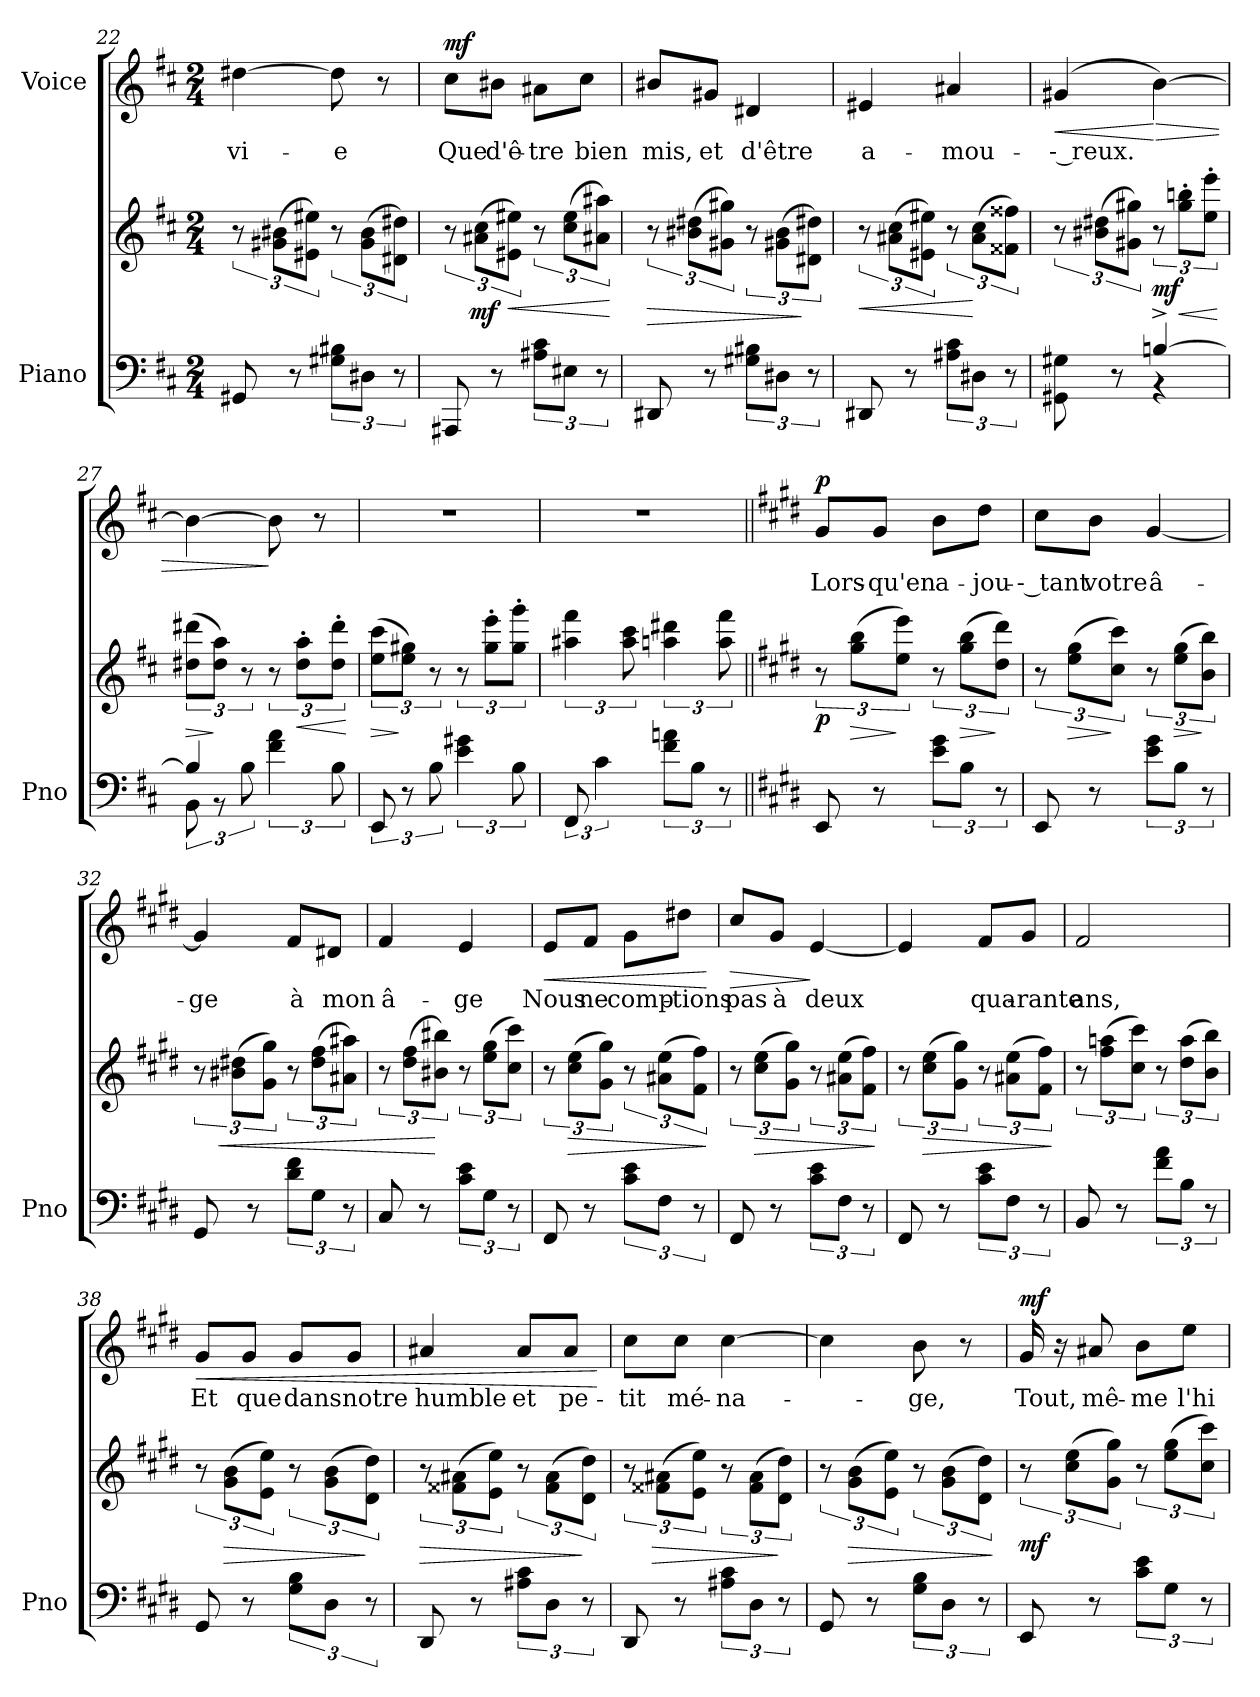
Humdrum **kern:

**kern	**kern	**dynam	**kern	**text	**dynam
*part2	*part2	*part2	*part1	*part1	*part1
*staff3	*staff2	*staff2/3	*staff1	*staff1	*staff1
*I"Piano	*	*	*I"Voice	*	*
*I'Pno	*	*	*	*	*
*clefF4	*clefG2	*	*clefG2	*	*
*k[f#c#]	*k[f#c#]	*	*k[f#c#]	*	*
*M2/4	*M2/4	*	*M2/4	*	*
=22	=22	=22	=22	=22	=22
8GG#X/	12r	.	[4dd#X\	-vi-	.
.	(12g#X\ 12b#X\L	.	.	.	.
8r	.	.	.	.	.
.	12e#X\ 12ee#X\J)	.	.	.	.
12G#X\ 12B#X\L	12r	.	8dd#\]	-e	.
12D#X\J	(12g#\ 12b#\L	.	.	.	.
.	.	.	8r	.	.
12r	12d#X\ 12dd#X\J)	.	.	.	.
=23	=23	=23	=23	=23	=23
!	!	!	!	!	!LO:DY:a
8AAA#X/	12r	.	8cc#\L	Que	mf
!	!	!LO:DY:b	!	!	!
.	(12a#X\ 12cc#\L	mf	.	.	.
8r	.	.	8b#X\J	d'ê-	.
!	!	!LO:HP:b	!	!	!
.	12e#X\ 12ee#X\J)	<	.	.	.
12A#X\ 12c#\L	12r	.	8a#X\L	-tre	.
12E#X\J	(12cc#\ 12ee#\L	.	.	.	.
.	.	.	8cc#\J	bien	.
12r	12a#X\ 12aa#X\J)	.	.	.	.
.	.	[	.	.	.
=24	=24	=24	=24	=24	=24
!	!	!LO:HP:b	!	!	!
8DD#X/	12r	>	8b#X/L	mis,	.
.	(12b#X\ 12dd#X\L	.	.	.	.
8r	.	.	8g#X/J	et	.
.	12g#X\ 12gg#X\J)	.	.	.	.
12G#X\ 12B#X\L	12r	.	4d#X/	d'être	.
12D#X\J	(12g#X\ 12b#\L	.	.	.	.
12r	12d#X\ 12dd#X\J)	]	.	.	.
=25	=25	=25	=25	=25	=25
!	!	!LO:HP:b	!	!	!
8DD#X/	12r	<	4e#X/	a-	.
.	(12a#X\ 12cc#\L	.	.	.	.
8r	.	.	.	.	.
.	12e#X\ 12ee#X\J)	.	.	.	.
12A#X\ 12c#\L	12r	.	4a#X/	-mou-	.
12D#X\J	(12a#\ 12cc#\L	[	.	.	.
12r	12f##X\ 12ff##X\J)	.	.	.	.
=26	=26	=26	=26	=26	=26
*^	*	*	*	*	*
!	!	!	!	!	!	!LO:HP:b
8GG#X\ 8G#X\	4ryy	12r	.	(4g#X/	-- reux.	<
.	.	(12b#X\ 12dd#X\L	.	.	.	.
8r	.	.	.	.	.	.
.	.	12g#X\ 12gg#X\J)	.	.	.	.
!	!	!	!LO:DY:b	!	!	!LO:HP:n=1:b
[4Bn^/	4r	12r	mf	[4b\)	.	[ >
!	!	!	!LO:HP:b	!	!	!
.	.	12gg#\' 12bbn\'L	<	.	.	.
.	.	12ee\' 12eee\'J	.	.	.	.
*v	*v	*	*	*	*	*
.	.	[	.	.	.
=27	=27	=27	=27	=27	=27
*^	*	*	*	*	*
!	!	!	!LO:HP:b	!	!	!
4B/]	12BB\	(12dd#X\ 12ddd#X\L	>	4b\_	.	.
.	12r	12dd#\ 12aa\J)	]	.	.	.
.	12B\	12r	.	.	.	.
4ryy	6f#\ 6a\	12r	.	8b\]	.	]
!	!	!	!LO:HP:b	!	!	!
.	.	12dd#\' 12aa\'L	<	.	.	.
.	.	.	.	8r	.	.
.	12B\	12dd#\' 12ddd#\'J	.	.	.	.
*v	*v	*	*	*	*	*
.	.	[	.	.	.
=28	=28	=28	=28	=28	=28
!	!	!LO:HP:b	!	!	!
12EE/	(12ee\ 12ccc#\L	>	2r	.	.
12r	12ee\ 12gg#X\J)	]	.	.	.
12B\	12r	.	.	.	.
6e\ 6g#X\	12r	.	.	.	.
.	12gg#\' 12eee\'L	.	.	.	.
12B\	12gg#\' 12ggg\'J	.	.	.	.
=29	=29	=29	=29	=29	=29
!	!	!LO:DY:b	!	!	!
!	!	!LO:DY:n=1:b	!	!	!
12FF#/	6aa#X\ 6fff#\	other-dynamics f	2r	.	.
6c#\	.	.	.	.	.
.	12aa#\ 12ccc#\	.	.	.	.
12f#\ 12an\L	6aan\ 6ddd#X\	.	.	.	.
12B\J	.	.	.	.	.
12r	12aa\ 12fff#\	.	.	.	.
=30||	=30||	=30||	=30||	=30||	=30||
*k[f#c#g#d#]	*k[f#c#g#d#]	*	*k[f#c#g#d#]	*	*
!	!	!LO:DY:b	!	!	!LO:DY:a
8EE/	12r	p	8g#/L	Lors-	p
!	!	!LO:HP:b	!	!	!
.	(12gg#\ 12bb\L	>	.	.	.
8r	.	.	8g#/J	-qu'en	.
.	12ee\ 12eee\J)	]	.	.	.
12e\ 12g#\L	12r	.	8b\L	a-	.
!	!	!LO:HP:b	!	!	!
12B\J	(12gg#\ 12bb\L	>	.	.	.
.	.	.	8dd#\J	-jou-	.
12r	12dd#\ 12ddd#\J)	]	.	.	.
=31	=31	=31	=31	=31	=31
8EE/	12r	.	8cc#\L	-- tant	.
!	!	!LO:HP:b	!	!	!
.	(12ee\ 12gg#\L	>	.	.	.
8r	.	.	8b\J	votre	.
.	12cc#\ 12ccc#\J)	]	.	.	.
12e\ 12g#\L	12r	.	[4g#/	â-	.
!	!	!LO:HP:b	!	!	!
12B\J	(12ee\ 12gg#\L	>	.	.	.
12r	12b\ 12bb\J)	]	.	.	.
=32	=32	=32	=32	=32	=32
8GG#/	12r	.	4g#/]	-ge	.
!	!	!LO:HP:b	!	!	!
.	(12b#X\ 12dd#X\L	<	.	.	.
8r	.	.	.	.	.
.	12g#\ 12gg#\J)	.	.	.	.
12d#\ 12f#\L	12r	.	8f#/L	à	.
12G#\J	(12dd#\ 12ff#\L	.	.	.	.
.	.	.	8d#X/J	mon	.
12r	12a#X\ 12aa#X\J)	.	.	.	.
=33	=33	=33	=33	=33	=33
8C#/	12r	.	4f#/	â-	.
.	(12dd#\ 12ff#\L	.	.	.	.
8r	.	.	.	.	.
.	12b#X\ 12bb#X\J)	[	.	.	.
12c#\ 12e\L	12r	.	4e/	-ge	.
12G#\J	(12ee\ 12gg#\L	.	.	.	.
12r	12cc#\ 12ccc#\J)	.	.	.	.
=34	=34	=34	=34	=34	=34
!	!	!	!	!	!LO:HP:b
8FF#/	12r	.	8e/L	Nous	<
!	!	!LO:HP:b	!	!	!
.	(12cc#\ 12ee\L	>	.	.	.
8r	.	.	8f#/J	ne	.
.	12g#\ 12gg#\J)	.	.	.	.
12c#\ 12e\L	12r	.	8g#\L	comp-	.
12F#\J	(12a#X\ 12ee\L	.	.	.	.
.	.	.	8dd#X\J	-tions	.
12r	12f#\ 12ff#\J)	.	.	.	.
.	.	]	.	.	[
=35	=35	=35	=35	=35	=35
!	!	!	!	!	!LO:HP:b
8FF#/	12r	.	8cc#/L	pas	>
!	!	!LO:HP:b	!	!	!
.	(12cc#\ 12ee\L	>	.	.	.
8r	.	.	8g#/J	à	.
.	12g#\ 12gg#\J)	.	.	.	.
12c#\ 12e\L	12r	.	[4e/	deux	]
12F#\J	(12a#X\ 12ee\L	.	.	.	.
12r	12f#\ 12ff#\J)	.	.	.	.
.	.	]	.	.	.
=36	=36	=36	=36	=36	=36
8FF#/	12r	.	4e/]	.	.
!	!	!LO:HP:b	!	!	!
.	(12cc#\ 12ee\L	>	.	.	.
8r	.	.	.	.	.
.	12g#\ 12gg#\J)	.	.	.	.
12c#\ 12e\L	12r	.	8f#/L	qua-	.
12F#\J	(12a#X\ 12ee\L	.	.	.	.
.	.	.	8g#/J	-rante	.
12r	12f#\ 12ff#\J)	.	.	.	.
.	.	]	.	.	.
=37	=37	=37	=37	=37	=37
8BB/	12r	.	2f#/	ans,	.
!	!	!LO:DY:b	!	!	!
!	!	!LO:DY:n=1:b	!	!	!
.	(12ff#\ 12aan\L	other-dynamics f	.	.	.
8r	.	.	.	.	.
.	12cc#\ 12ccc#\J)	.	.	.	.
12f#\ 12a\L	12r	.	.	.	.
12B\J	(12dd#\ 12aa\L	.	.	.	.
12r	12b\ 12bb\J)	.	.	.	.
=38	=38	=38	=38	=38	=38
!	!	!	!	!	!LO:HP:b
8GG#/	12r	.	8g#/L	Et	<
!	!	!LO:HP:b	!	!	!
.	(12g#\ 12b\L	>	.	.	.
8r	.	.	8g#/J	que	.
.	12e\ 12ee\J)	.	.	.	.
12G#\ 12B\L	12r	.	8g#/L	dans	.
12D#\J	(12g#\ 12b\L	.	.	.	.
.	.	.	8g#/J	notre	.
12r	12d#\ 12dd#\J)	]	.	.	.
=39	=39	=39	=39	=39	=39
!	!	!LO:HP:b	!	!	!
8DD#/	12r	>	4a#X/	humble	.
.	(12f##X\ 12a#X\L	.	.	.	.
8r	.	.	.	.	.
.	12e\ 12ee\J)	.	.	.	.
12A#X\ 12c#\L	12r	.	8a#/L	et	.
12D#\J	(12f##\ 12a#\L	.	.	.	.
.	.	.	8a#/J	pe-	.
12r	12d#\ 12dd#\J)	]	.	.	.
.	.	.	.	.	[
=40	=40	=40	=40	=40	=40
8DD#/	12r	.	8cc#\L	-tit	.
!	!	!LO:HP:b	!	!	!
.	(12f##X\ 12a#X\L	>	.	.	.
8r	.	.	8cc#\J	mé-	.
.	12e\ 12ee\J)	.	.	.	.
12A#X\ 12c#\L	12r	.	[4cc#\	-na-	.
12D#\J	(12f##\ 12a#\L	.	.	.	.
12r	12d#\ 12dd#\J)	]	.	.	.
=41	=41	=41	=41	=41	=41
8GG#/	12r	.	4cc#\]	.	.
!	!	!LO:HP:b	!	!	!
.	(12g#\ 12b\L	>	.	.	.
8r	.	.	.	.	.
.	12e\ 12ee\J)	.	.	.	.
12G#\ 12B\L	12r	.	8b\	-ge,	.
12D#\J	(12g#\ 12b\L	.	.	.	.
.	.	.	8r	.	.
12r	12d#\ 12dd#\J)	.	.	.	.
.	.	]	.	.	.
=42	=42	=42	=42	=42	=42
!	!	!LO:DY:b	!	!	!LO:DY:a
8EE/	12r	mf	16g#/	Tout,	mf
.	.	.	16r	.	.
.	(12cc#\ 12ee\L	.	.	.	.
8r	.	.	8a#X/	mê-	.
.	12g#\ 12gg#\J)	.	.	.	.
12c#\ 12e\L	12r	.	8b\L	-me	.
12G#\J	(12ee\ 12gg#\L	.	.	.	.
.	.	.	8ee\J	l'hi-	.
12r	12cc#\ 12ccc#\J)	.	.	.	.
=	=	=	=	=	=
*-	*-	*-	*-	*-	*-
